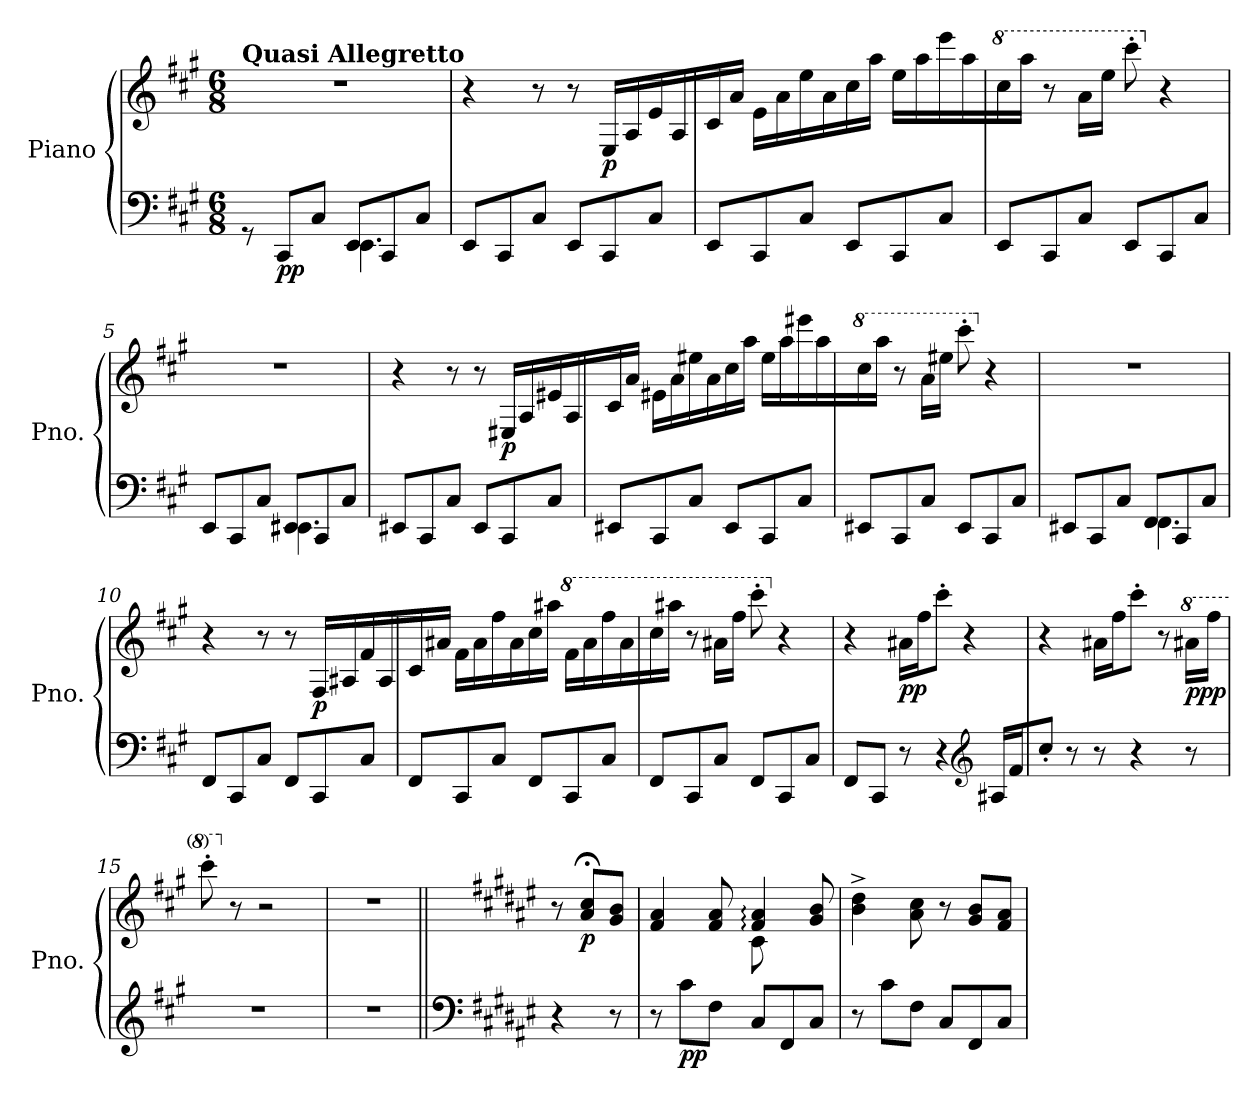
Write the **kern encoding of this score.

**kern	**kern	**dynam
*part1	*part1	*part1
*staff2	*staff1	*staff1/2
*I"Piano	*	*
*I'Pno.	*	*
*clefF4	*clefG2	*
*k[f#c#g#]	*k[f#c#g#]	*
*M6/8	*M6/8	*
=1	=1	=1
*^	*	*
!	!	!LO:TX:a:B:t=Quasi Allegretto	!
8rGG	4.rEEyy	2.r	.
!	!	!	!LO:DY:b=2
8CC#/L	.	.	pp
8C#/J	.	.	.
8EE/L	4.EE\	.	.
8CC#/	.	.	.
8C#/J	.	.	.
*v	*v	*	*
=2	=2	=2
8EE/L	4r	.
8CC#/	.	.
8C#/J	8r	.
8EE/L	8r	.
!	!	!LO:DY:b
8CC#/	16E/LL	p
.	16A/	.
8C#/J	16e/	.
.	16A/	.
=3	=3	=3
8EE/L	16c#/	.
.	16a/JJ	.
8CC#/	16e\LL	.
.	16a\	.
8C#/J	16ee\	.
.	16a\	.
8EE/L	16cc#\	.
.	16aa\JJ	.
8CC#/	16ee\LL	.
.	16aa\	.
8C#/J	16eee\	.
.	16aa\	.
=4	=4	=4
*	*8va	*
8EE/L	16ccc#\	.
.	16aaa\JJ	.
8CC#/	8r	.
8C#/J	16aa\LL	.
.	16eee\JJ	.
8EE/L	8cccc#'\	.
*	*X8va	*
8CC#/	4r	.
8C#/J	.	.
!!LO:LB:g=z
=5	=5	=5
*^	*	*
8EE/L	4.rEEyy	2.r	.
8CC#/	.	.	.
8C#/J	.	.	.
8EE#X/L	4.EE#\	.	.
8CC#/	.	.	.
8C#/J	.	.	.
*v	*v	*	*
=6	=6	=6
8EE#X/L	4r	.
8CC#/	.	.
8C#/J	8r	.
8EE#/L	8r	.
!	!	!LO:DY:b
8CC#/	16E#X/LL	p
.	16A/	.
8C#/J	16e#X/	.
.	16A/	.
=7	=7	=7
8EE#X/L	16c#/	.
.	16a/JJ	.
8CC#/	16e#X\LL	.
.	16a\	.
8C#/J	16ee#X\	.
.	16a\	.
8EE#/L	16cc#\	.
.	16aa\JJ	.
8CC#/	16ee#\LL	.
.	16aa\	.
8C#/J	16eee#X\	.
.	16aa\	.
=8	=8	=8
*	*8va	*
8EE#X/L	16ccc#\	.
.	16aaa\JJ	.
8CC#/	8r	.
8C#/J	16aa\LL	.
.	16eee#X\JJ	.
8EE#/L	8cccc#'\	.
*	*X8va	*
8CC#/	4r	.
8C#/J	.	.
!!LO:LB:g=z
=9	=9	=9
*^	*	*
8EE#X/L	4.rEEyy	2.r	.
8CC#/	.	.	.
8C#/J	.	.	.
8FF#/L	4.FF#\	.	.
8CC#/	.	.	.
8C#/J	.	.	.
*v	*v	*	*
=10	=10	=10
8FF#/L	4r	.
8CC#/	.	.
8C#/J	8r	.
8FF#/L	8r	.
!	!	!LO:DY:b
8CC#/	16F#/LL	p
.	16A#X/	.
8C#/J	16f#/	.
.	16A#/	.
=11	=11	=11
8FF#/L	16c#/	.
.	16a#X/JJ	.
8CC#/	16f#\LL	.
.	16a#\	.
8C#/J	16ff#\	.
.	16a#\	.
8FF#/L	16cc#\	.
.	16aa#X\JJ	.
*	*8va	*
8CC#/	16ff#\LL	.
.	16aa#\	.
8C#/J	16fff#\	.
.	16aa#\	.
=12	=12	=12
8FF#/L	16ccc#\	.
.	16aaa#X\JJ	.
8CC#/	8r	.
8C#/J	16aa#X\LL	.
.	16fff#\JJ	.
8FF#/L	8cccc#'\	.
*	*X8va	*
8CC#/	4r	.
8C#/J	.	.
!!LO:LB:g=z
=13	=13	=13
8FF#/L	4r	.
8CC#/J	.	.
*	*MM110	*
!	!	!LO:DY:b
8r	16a#X\LL	pp
.	16ff#\J	.
4r	8ccc#'\J	.
.	4r	.
*clefG2	*	*
*	*MM104	*
16A#X/LL	.	.
16f#/J	.	.
=14	=14	=14
8cc#'/J	4r	.
8r	.	.
*	*MM92	*
8r	16a#X\LL	.
.	16ff#\J	.
4r	8ccc#'\J	.
.	8r	.
*	*8va	*
*	*MM84	*
!	!	!LO:DY:b
8r	16aa#X\LL	ppp
.	16fff#\JJ	.
=15	=15	=15
2.r	8cccc#'\	.
*	*X8va	*
.	8r	.
.	2r	.
=16	=16	=16
2.r	2.r	.
!!LO:PB:g=z
=17||	=17||	=17||
*clefF4	*	*
*k[f#c#g#d#a#e#]	*k[f#c#g#d#a#e#]	*
*	*MM100	*
4r	8r	.
!	!	!LO:DY:b
.	8a#/;< 8cc#/;<L	p
8r	8g#/ 8b/J	.
=18	=18	=18
*	*^	*
8r	4f#/ 4a#/	4.rcyy	.
!	!	!	!LO:DY:b=2
8c#\L	.	.	pp
8F#\J	8f#/ 8a#/	.	.
8C#/L	4f#/: 4a#/:	8c#\	.
8FF#/	.	4reyy	.
8C#/J	8g#/ 8b/	.	.
*	*v	*v	*
=19	=19	=19
8r	4b\^ 4dd#\^	.
8c#\L	.	.
8F#\J	8a#\ 8cc#\	.
8C#/L	8r	.
8FF#/	8g#/ 8b/L	.
8C#/J	8f#/ 8a#/J	.
=	=	=
*-	*-	*-
